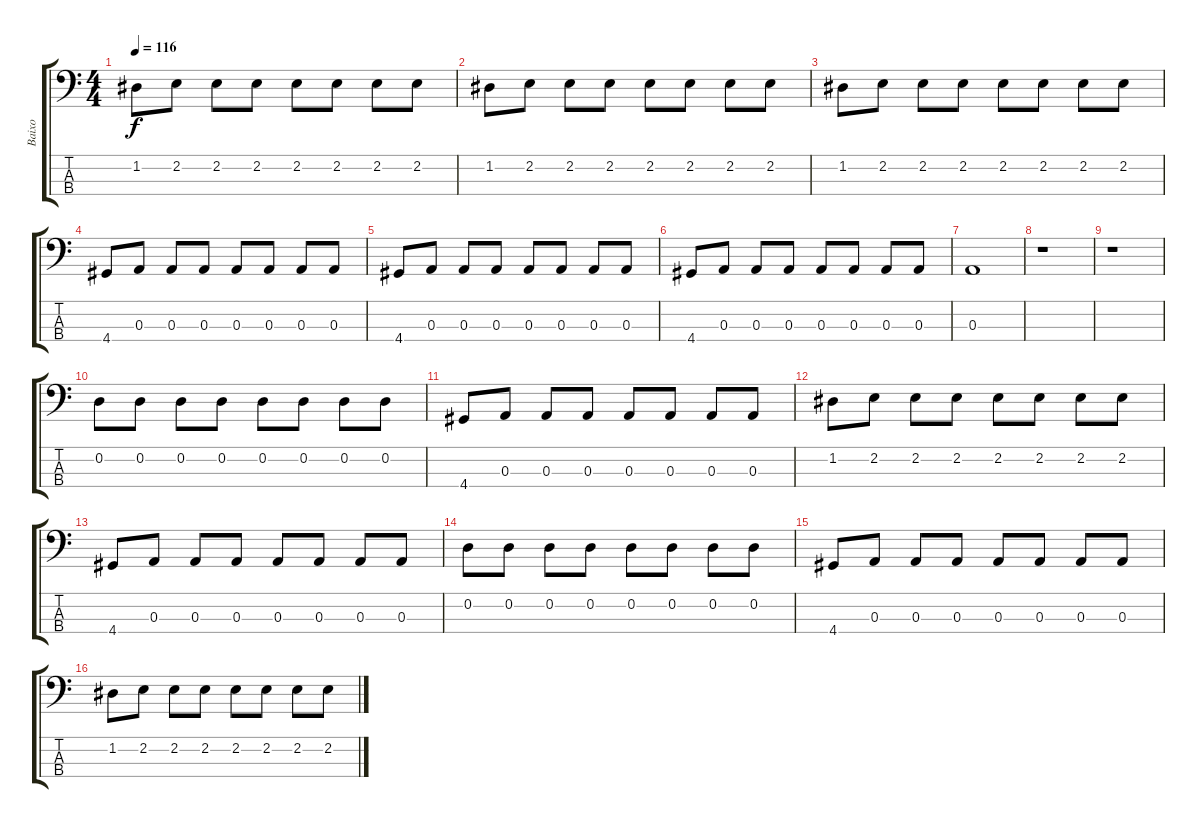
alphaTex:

\track ("Baixo" "Baixo") {instrument electricbassfinger}
\staff {score tabs}
\tuning (G2 D2 A1 E1) {hide}
\ts (4 4)
\tempo 116
\clef f4
\ks c
1.2.8{dy f} 2.2.8 2.2.8 2.2.8 2.2.8 2.2.8 2.2.8 2.2.8 |
1.2.8 2.2.8 2.2.8 2.2.8 2.2.8 2.2.8 2.2.8 2.2.8 |
1.2.8 2.2.8 2.2.8 2.2.8 2.2.8 2.2.8 2.2.8 2.2.8 |
4.4.8 0.3.8 0.3.8 0.3.8 0.3.8 0.3.8 0.3.8 0.3.8 |
4.4.8 0.3.8 0.3.8 0.3.8 0.3.8 0.3.8 0.3.8 0.3.8 |
4.4.8 0.3.8 0.3.8 0.3.8 0.3.8 0.3.8 0.3.8 0.3.8 |
0.3.1 |
r.1 |
r.1 |
0.2.8 0.2.8 0.2.8 0.2.8 0.2.8 0.2.8 0.2.8 0.2.8 |
4.4.8 0.3.8 0.3.8 0.3.8 0.3.8 0.3.8 0.3.8 0.3.8 |
1.2.8 2.2.8 2.2.8 2.2.8 2.2.8 2.2.8 2.2.8 2.2.8 |
4.4.8 0.3.8 0.3.8 0.3.8 0.3.8 0.3.8 0.3.8 0.3.8 |
0.2.8 0.2.8 0.2.8 0.2.8 0.2.8 0.2.8 0.2.8 0.2.8 |
4.4.8 0.3.8 0.3.8 0.3.8 0.3.8 0.3.8 0.3.8 0.3.8 |
1.2.8 2.2.8 2.2.8 2.2.8 2.2.8 2.2.8 2.2.8 2.2.8
